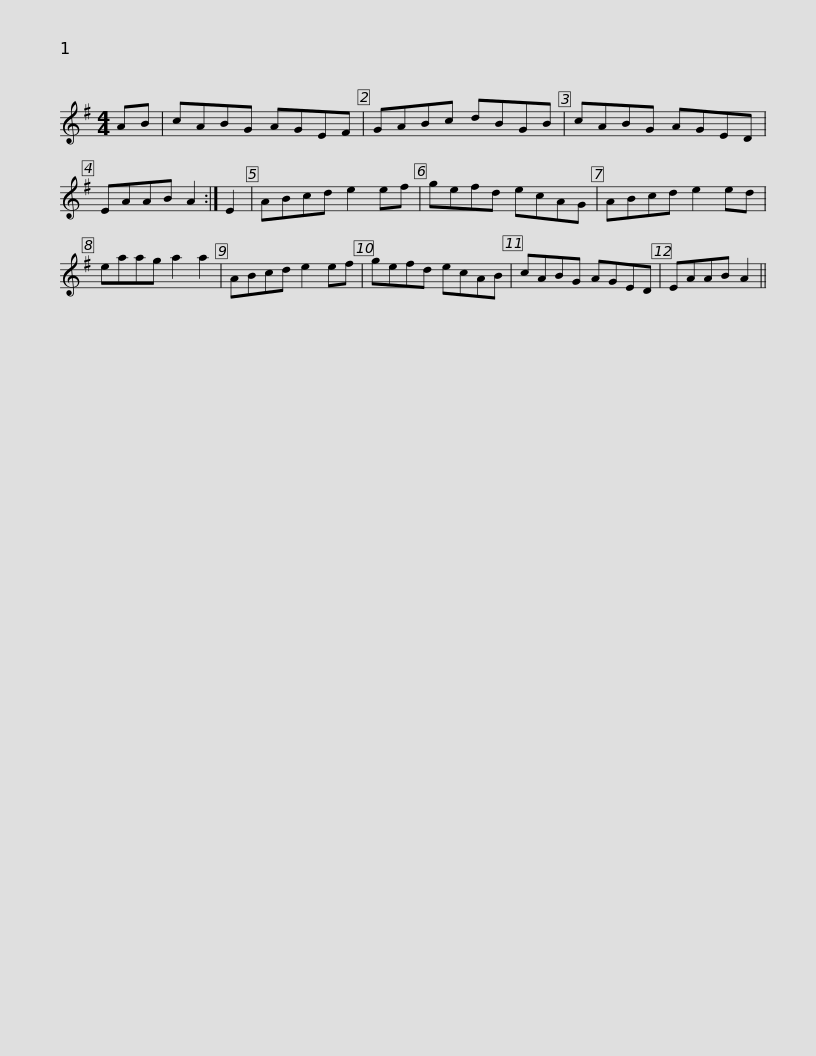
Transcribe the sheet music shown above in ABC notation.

X:1
L:1/8
M:4/4
I:linebreak $
K:G
V:1 treble
V:1
 AB | cABG AGEF | GABc dBGB | cABG AGED | EAAB A2 :| %5
 E2 | ABcd e2 ef |$ gefd ecAG | ABcd e2 ed | eaag a2 a2 | %10
 ABcd e2 ef | gefd ecAB | cABG AGED |$ EAAB A2 || %14
